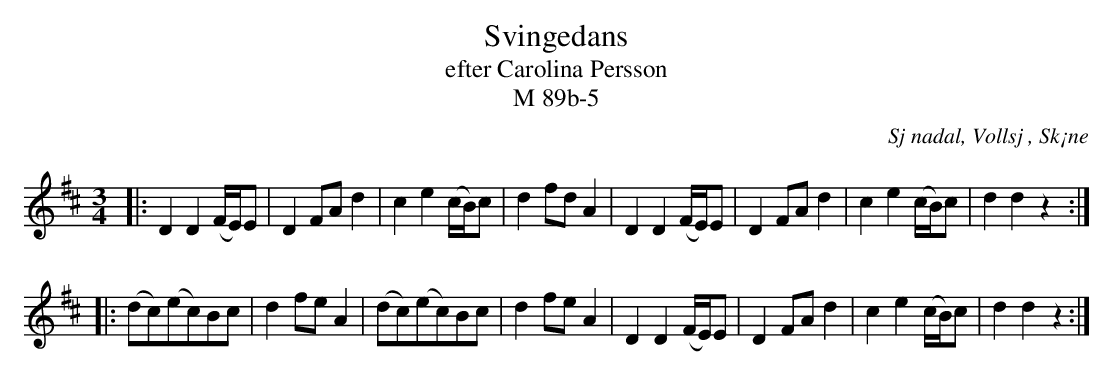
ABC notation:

X:1
T:Svingedans
T:efter Carolina Persson
T:M 89b-5
O:Sj nadal, Vollsj , Sk¡ne
M:3/4
L:1/8
Q:108
K:D
|: D2 D2 (F/E/)E | D2 FA d2 | c2 e2 (c/B/)c | d2 fd A2 | D2 D2 (F/E/)E | D2 FA d2 | c2 e2 (c/B/)c | d2 d2 z2 :|
|: (dc)(ec)Bc | d2 fe A2 | (dc)(ec)Bc | d2 fe A2 | D2 D2 (F/E/)E | D2 FA d2 | c2 e2 (c/B/)c | d2 d2 z2 :|
